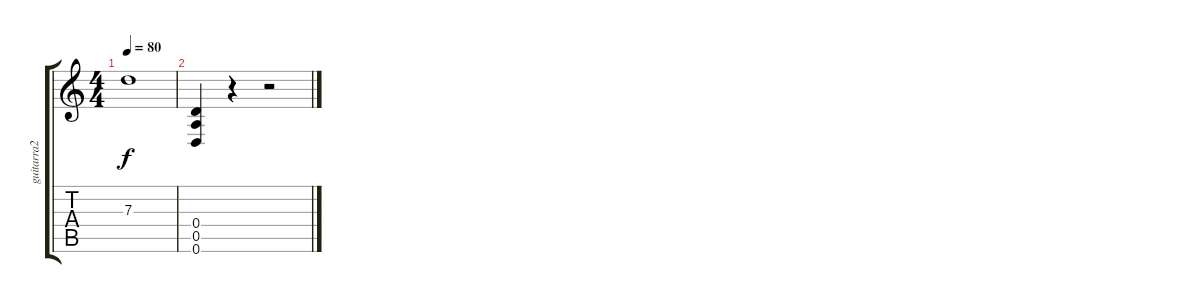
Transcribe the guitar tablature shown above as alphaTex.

\track ("guitarra2" "guitarra2") {instrument overdrivenguitar}
\staff {score tabs}
\tuning (E4 B3 G3 D3 A2 D2) {hide}
\ts (4 4)
\tempo 80
\clef g2
\ks c
7.3{t}.1{dy f} |
(0.4 0.5 0.6).4 r.4 r.2
